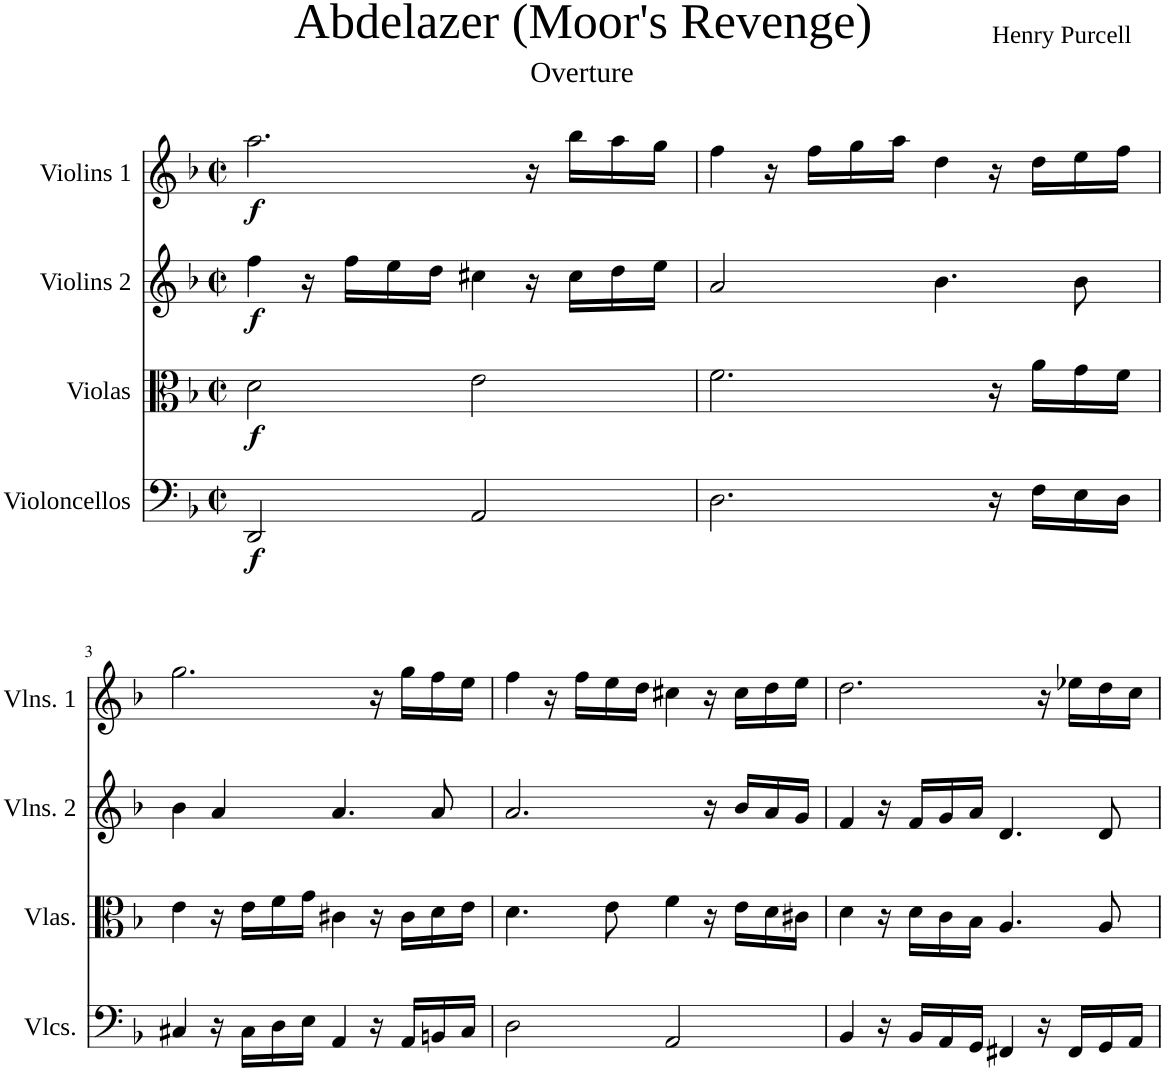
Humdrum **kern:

**kern	**dynam	**kern	**dynam	**kern	**dynam	**kern	**dynam
*part4	*part4	*part3	*part3	*part2	*part2	*part1	*part1
*staff4	*staff4	*staff3	*staff3	*staff2	*staff2	*staff1	*staff1
*I"Violoncellos	*	*I"Violas	*	*I"Violins 2	*	*I"Violins 1	*
*I'Vlcs.	*	*I'Vlas.	*	*I'Vlns. 2	*	*I'Vlns. 1	*
*clefF4	*	*clefC3	*	*clefG2	*	*clefG2	*
*k[b-]	*	*k[b-]	*	*k[b-]	*	*k[b-]	*
*M4/4	*	*M4/4	*	*M4/4	*	*M4/4	*
*met(c|)	*	*met(c|)	*	*met(c|)	*	*met(c|)	*
=1	=1	=1	=1	=1	=1	=1	=1
!	!LO:DY:b	!	!LO:DY:b	!	!LO:DY:b	!	!LO:DY:b
2DD/	f	2d\	f	4ff\	f	2.aa\	f
.	.	.	.	16r	.	.	.
.	.	.	.	16ff\LL	.	.	.
.	.	.	.	16ee\	.	.	.
.	.	.	.	16dd\JJ	.	.	.
2AA/	.	2e\	.	4cc#X\	.	.	.
.	.	.	.	16r	.	16r	.
.	.	.	.	16cc#\LL	.	16bb-\LL	.
.	.	.	.	16dd\	.	16aa\	.
.	.	.	.	16ee\JJ	.	16gg\JJ	.
=2	=2	=2	=2	=2	=2	=2	=2
2.D\	.	2.f\	.	2a/	.	4ff\	.
.	.	.	.	.	.	16r	.
.	.	.	.	.	.	16ff\LL	.
.	.	.	.	.	.	16gg\	.
.	.	.	.	.	.	16aa\JJ	.
.	.	.	.	4.b-\	.	4dd\	.
16r	.	16r	.	.	.	16r	.
16F\LL	.	16a\LL	.	.	.	16dd\LL	.
16E\	.	16g\	.	8b-\	.	16ee\	.
16D\JJ	.	16f\JJ	.	.	.	16ff\JJ	.
!!LO:LB:g=z
=3	=3	=3	=3	=3	=3	=3	=3
4C#X/	.	4e\	.	4b-\	.	2.gg\	.
16r	.	16r	.	4a/	.	.	.
16C#\LL	.	16e\LL	.	.	.	.	.
16D\	.	16f\	.	.	.	.	.
16E\JJ	.	16g\JJ	.	.	.	.	.
4AA/	.	4c#X\	.	4.a/	.	.	.
16r	.	16r	.	.	.	16r	.
16AA/LL	.	16c#\LL	.	.	.	16gg\LL	.
16BBn/	.	16d\	.	8a/	.	16ff\	.
16C#/JJ	.	16e\JJ	.	.	.	16ee\JJ	.
=4	=4	=4	=4	=4	=4	=4	=4
2D\	.	4.d\	.	2.a/	.	4ff\	.
.	.	.	.	.	.	16r	.
.	.	.	.	.	.	16ff\LL	.
.	.	8e\	.	.	.	16ee\	.
.	.	.	.	.	.	16dd\JJ	.
2AA/	.	4f\	.	.	.	4cc#X\	.
.	.	16r	.	16r	.	16r	.
.	.	16e\LL	.	16b-/LL	.	16cc#\LL	.
.	.	16d\	.	16a/	.	16dd\	.
.	.	16c#X\JJ	.	16g/JJ	.	16ee\JJ	.
=5	=5	=5	=5	=5	=5	=5	=5
4BB-/	.	4d\	.	4f/	.	2.dd\	.
16r	.	16r	.	16r	.	.	.
16BB-/LL	.	16d\LL	.	16f/LL	.	.	.
16AA/	.	16c\	.	16g/	.	.	.
16GG/JJ	.	16B-\JJ	.	16a/JJ	.	.	.
4FF#X/	.	4.A/	.	4.d/	.	.	.
16r	.	.	.	.	.	16r	.
16FF#/LL	.	.	.	.	.	16ee-X\LL	.
16GG/	.	8A/	.	8d/	.	16dd\	.
16AA/JJ	.	.	.	.	.	16cc\JJ	.
=	=	=	=	=	=	=	=
*-	*-	*-	*-	*-	*-	*-	*-
